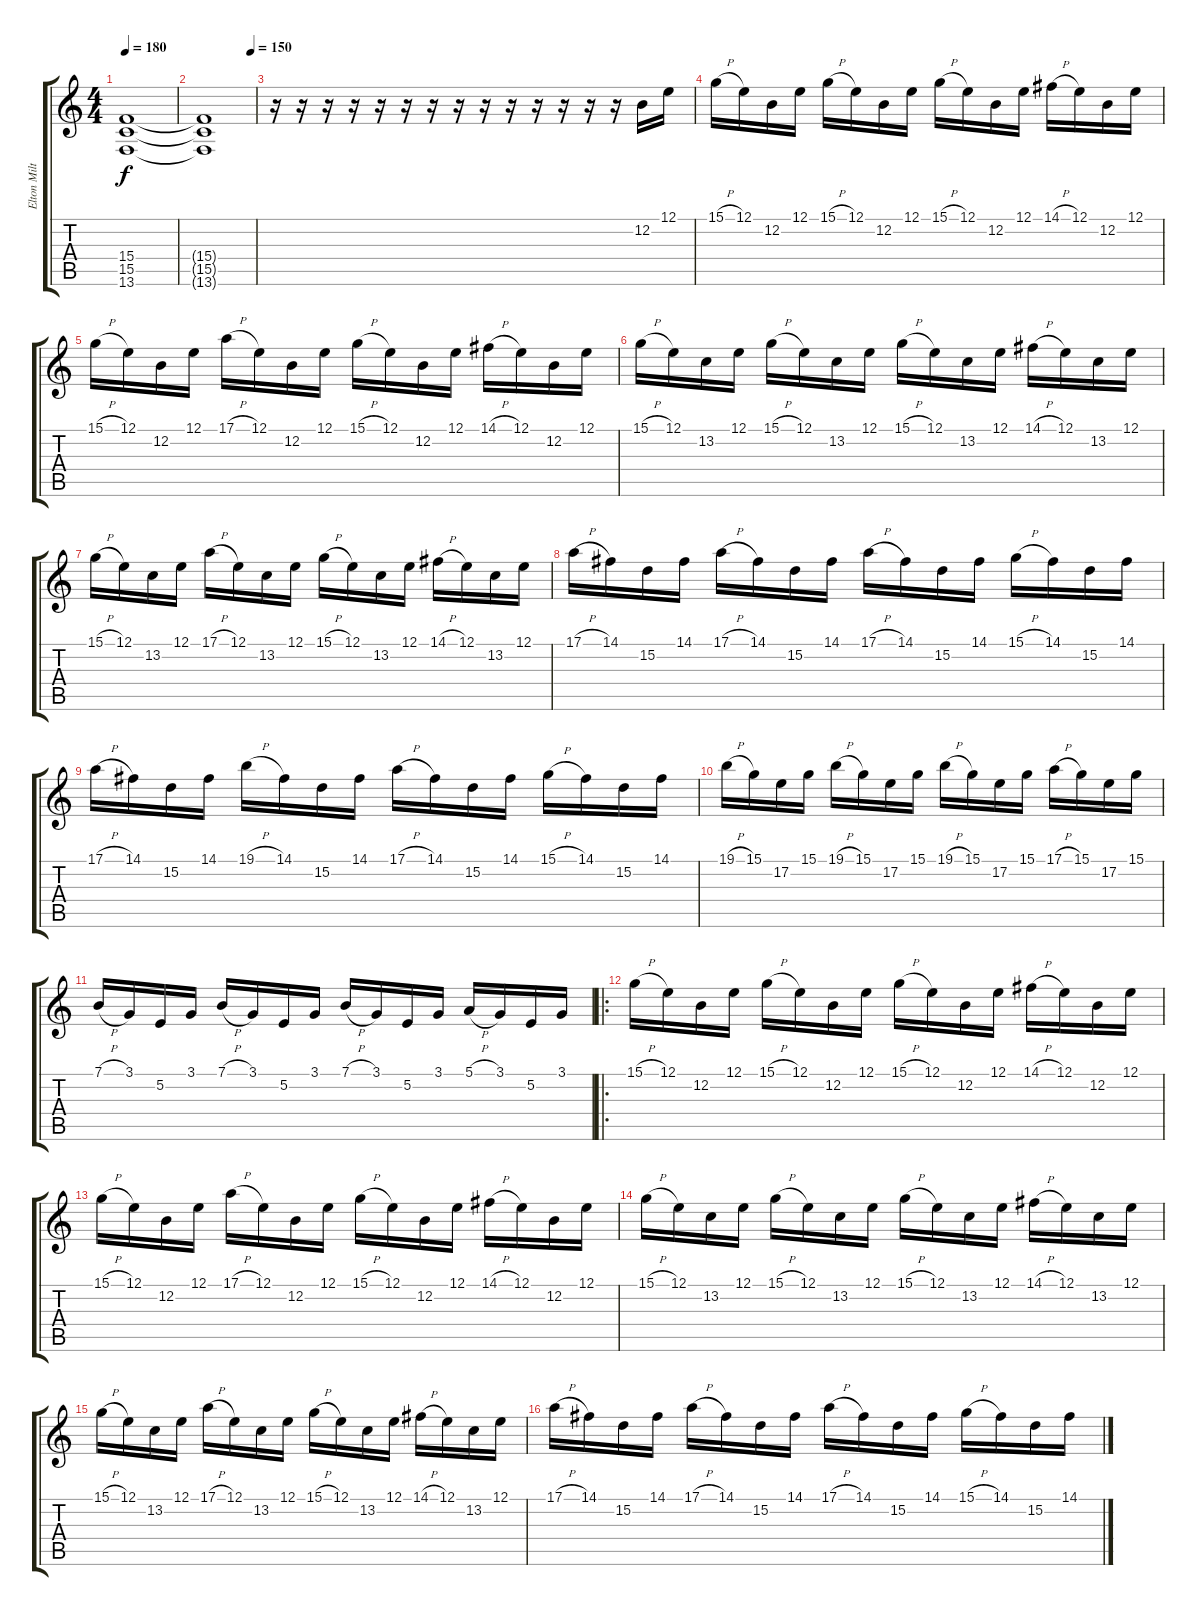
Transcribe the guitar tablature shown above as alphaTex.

\track ("Elton Milton" "Elton Milt") {instrument lead1square}
\staff {score tabs}
\tuning (E4 B3 G3 D3 A2 E2) {hide}
\ts (4 4)
\tempo 180
\clef g2
\ks c
(15.4{t} 15.5{t} 13.6{t}).1{dy f} |
\tempo (150 0.9166666666666666)
(15.4{t} 15.5{t} 13.6{t}).1 |
r.16 r.16 r.16 r.16 r.16 r.16 r.16 r.16 r.16 r.16 r.16 r.16 r.16 r.16 12.2.16 12.1.16 |
15.1{h}.16 12.1.16 12.2.16 12.1.16 15.1{h}.16 12.1.16 12.2.16 12.1.16 15.1{h}.16 12.1.16 12.2.16 12.1.16 14.1{h}.16 12.1.16 12.2.16 12.1.16 |
15.1{h}.16 12.1.16 12.2.16 12.1.16 17.1{h}.16 12.1.16 12.2.16 12.1.16 15.1{h}.16 12.1.16 12.2.16 12.1.16 14.1{h}.16 12.1.16 12.2.16 12.1.16 |
15.1{h}.16 12.1.16 13.2.16 12.1.16 15.1{h}.16 12.1.16 13.2.16 12.1.16 15.1{h}.16 12.1.16 13.2.16 12.1.16 14.1{h}.16 12.1.16 13.2.16 12.1.16 |
15.1{h}.16 12.1.16 13.2.16 12.1.16 17.1{h}.16 12.1.16 13.2.16 12.1.16 15.1{h}.16 12.1.16 13.2.16 12.1.16 14.1{h}.16 12.1.16 13.2.16 12.1.16 |
17.1{h}.16 14.1.16 15.2.16 14.1.16 17.1{h}.16 14.1.16 15.2.16 14.1.16 17.1{h}.16 14.1.16 15.2.16 14.1.16 15.1{h}.16 14.1.16 15.2.16 14.1.16 |
17.1{h}.16 14.1.16 15.2.16 14.1.16 19.1{h}.16 14.1.16 15.2.16 14.1.16 17.1{h}.16 14.1.16 15.2.16 14.1.16 15.1{h}.16 14.1.16 15.2.16 14.1.16 |
19.1{h}.16 15.1.16 17.2.16 15.1.16 19.1{h}.16 15.1.16 17.2.16 15.1.16 19.1{h}.16 15.1.16 17.2.16 15.1.16 17.1{h}.16 15.1.16 17.2.16 15.1.16 |
7.1{h}.16 3.1.16 5.2.16 3.1.16 7.1{h}.16 3.1.16 5.2.16 3.1.16 7.1{h}.16 3.1.16 5.2.16 3.1.16 5.1{h}.16 3.1.16 5.2.16 3.1.16 |
\ro
15.1{h}.16 12.1.16 12.2.16 12.1.16 15.1{h}.16 12.1.16 12.2.16 12.1.16 15.1{h}.16 12.1.16 12.2.16 12.1.16 14.1{h}.16 12.1.16 12.2.16 12.1.16 |
15.1{h}.16 12.1.16 12.2.16 12.1.16 17.1{h}.16 12.1.16 12.2.16 12.1.16 15.1{h}.16 12.1.16 12.2.16 12.1.16 14.1{h}.16 12.1.16 12.2.16 12.1.16 |
15.1{h}.16 12.1.16 13.2.16 12.1.16 15.1{h}.16 12.1.16 13.2.16 12.1.16 15.1{h}.16 12.1.16 13.2.16 12.1.16 14.1{h}.16 12.1.16 13.2.16 12.1.16 |
15.1{h}.16 12.1.16 13.2.16 12.1.16 17.1{h}.16 12.1.16 13.2.16 12.1.16 15.1{h}.16 12.1.16 13.2.16 12.1.16 14.1{h}.16 12.1.16 13.2.16 12.1.16 |
17.1{h}.16 14.1.16 15.2.16 14.1.16 17.1{h}.16 14.1.16 15.2.16 14.1.16 17.1{h}.16 14.1.16 15.2.16 14.1.16 15.1{h}.16 14.1.16 15.2.16 14.1.16
